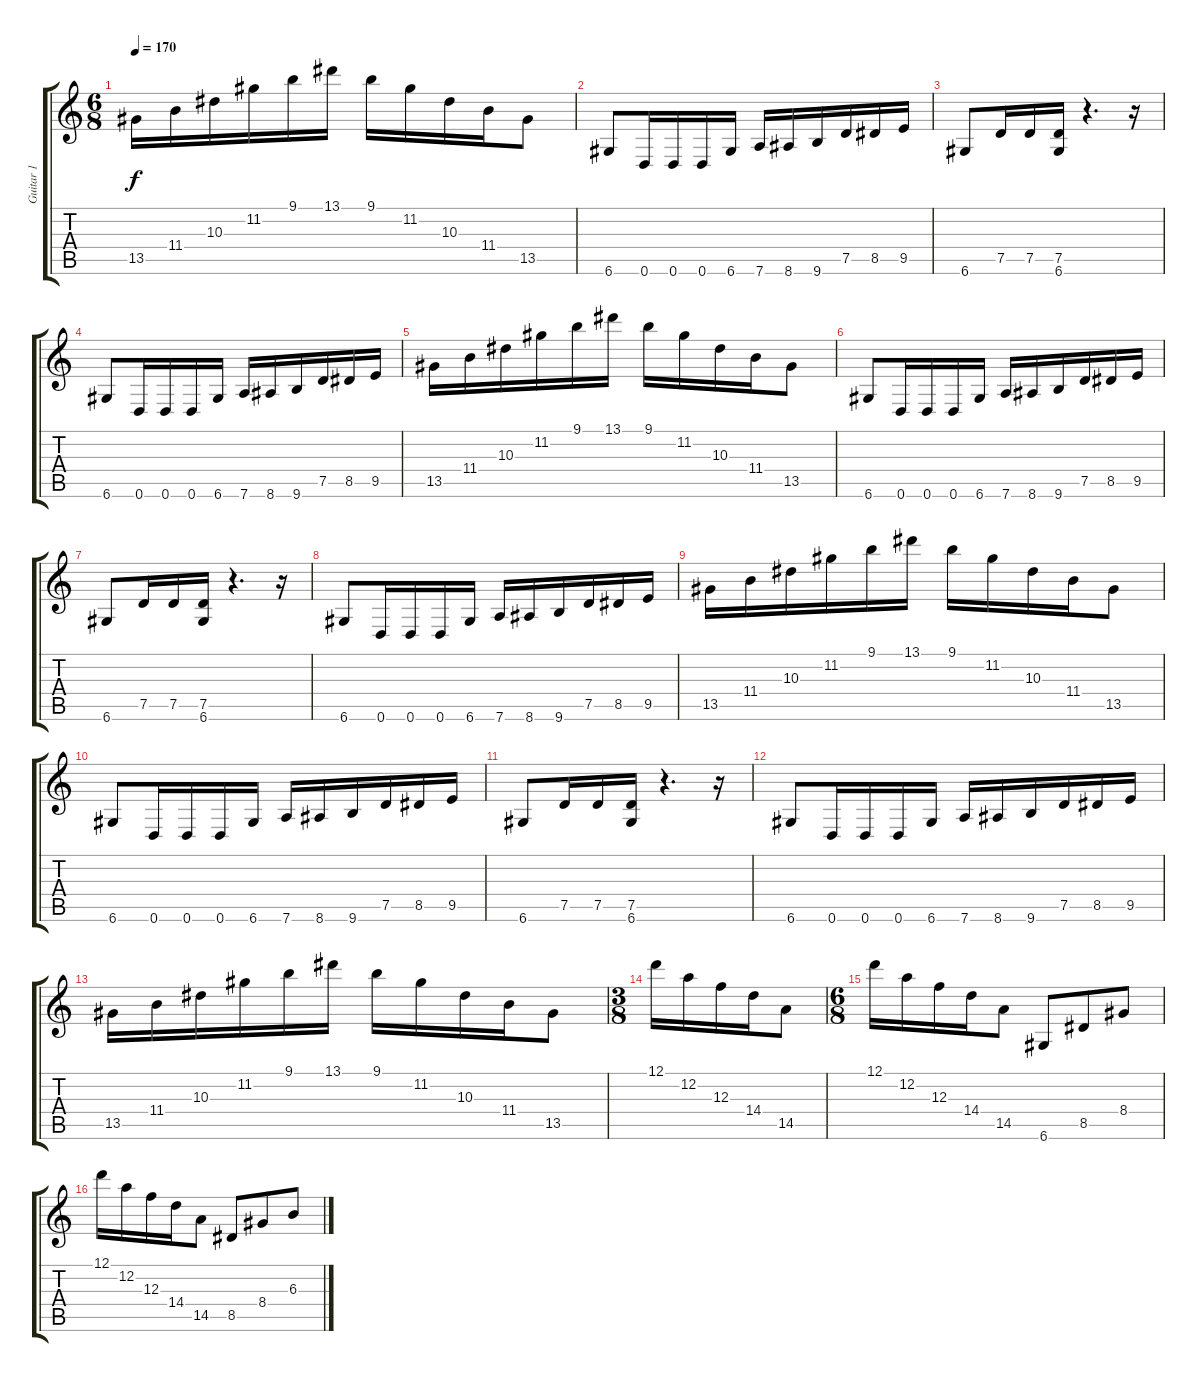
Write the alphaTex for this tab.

\track ("Guitar 1" "Guitar 1") {instrument distortionguitar}
\staff {score tabs}
\tuning (D4 A3 F3 C3 G2 D2) {hide}
\ts (6 8)
\tempo 170
\clef g2
\ks c
13.5.16{dy f} 11.4.16 10.3.16 11.2.16 9.1.16 13.1.16 9.1.16 11.2.16 10.3.16 11.4.16 13.5.8 |
6.6.8 0.6.16 0.6.16 0.6.16 6.6.16 7.6.16 8.6.16 9.6.16 7.5.16 8.5.16 9.5.16 |
6.6.8 7.5.16 7.5.16 (7.5 6.6).16 r.4{d} r.16 |
6.6.8 0.6.16 0.6.16 0.6.16 6.6.16 7.6.16 8.6.16 9.6.16 7.5.16 8.5.16 9.5.16 |
13.5.16 11.4.16 10.3.16 11.2.16 9.1.16 13.1.16 9.1.16 11.2.16 10.3.16 11.4.16 13.5.8 |
6.6.8 0.6.16 0.6.16 0.6.16 6.6.16 7.6.16 8.6.16 9.6.16 7.5.16 8.5.16 9.5.16 |
6.6.8 7.5.16 7.5.16 (7.5 6.6).16 r.4{d} r.16 |
6.6.8 0.6.16 0.6.16 0.6.16 6.6.16 7.6.16 8.6.16 9.6.16 7.5.16 8.5.16 9.5.16 |
13.5.16 11.4.16 10.3.16 11.2.16 9.1.16 13.1.16 9.1.16 11.2.16 10.3.16 11.4.16 13.5.8 |
6.6.8 0.6.16 0.6.16 0.6.16 6.6.16 7.6.16 8.6.16 9.6.16 7.5.16 8.5.16 9.5.16 |
6.6.8 7.5.16 7.5.16 (7.5 6.6).16 r.4{d} r.16 |
6.6.8 0.6.16 0.6.16 0.6.16 6.6.16 7.6.16 8.6.16 9.6.16 7.5.16 8.5.16 9.5.16 |
13.5.16 11.4.16 10.3.16 11.2.16 9.1.16 13.1.16 9.1.16 11.2.16 10.3.16 11.4.16 13.5.8 |
\ts (3 8)
12.1.16 12.2.16 12.3.16 14.4.16 14.5.8 |
\ts (6 8)
12.1.16 12.2.16 12.3.16 14.4.16 14.5.8 6.6.8 8.5.8 8.4.8 |
12.1.16 12.2.16 12.3.16 14.4.16 14.5.8 8.5.8 8.4.8 6.3.8
